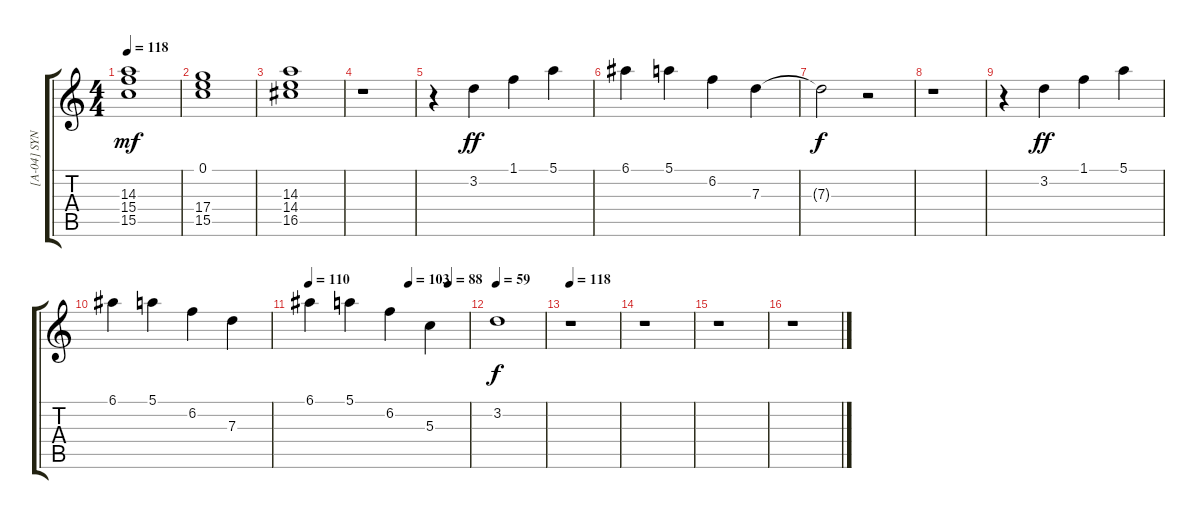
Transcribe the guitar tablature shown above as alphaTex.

\track ("[A-04] SYNTH" "[A-04] SYN") {instrument electricguitarmuted}
\staff {score tabs}
\tuning (E4 B3 G3 D3 A2 E2) {hide}
\ts (4 4)
\tempo 118
\clef g2
\ks c
(14.3 15.4 15.5).1{dy mf} |
(0.1 17.4 15.5).1 |
(14.3 14.4 16.5).1 |
r.1 |
r.4 3.2.4{dy ff volume 16 balance 8 instrument electricpiano2} 1.1.4 5.1.4 |
6.1.4 5.1.4 6.2.4 7.3.4 |
7.3{t}.2{dy f} r.2 |
r.1 |
r.4 3.2.4{dy ff} 1.1.4 5.1.4 |
6.1.4 5.1.4 6.2.4 7.3.4 |
\tempo 110
\tempo (103 0.625)
\tempo (88 0.875)
6.1.4 5.1.4 6.2.4 5.3.4 |
\tempo 59
3.2.1{dy f} |
\tempo 118
r.1 |
r.1 |
r.1 |
r.1
